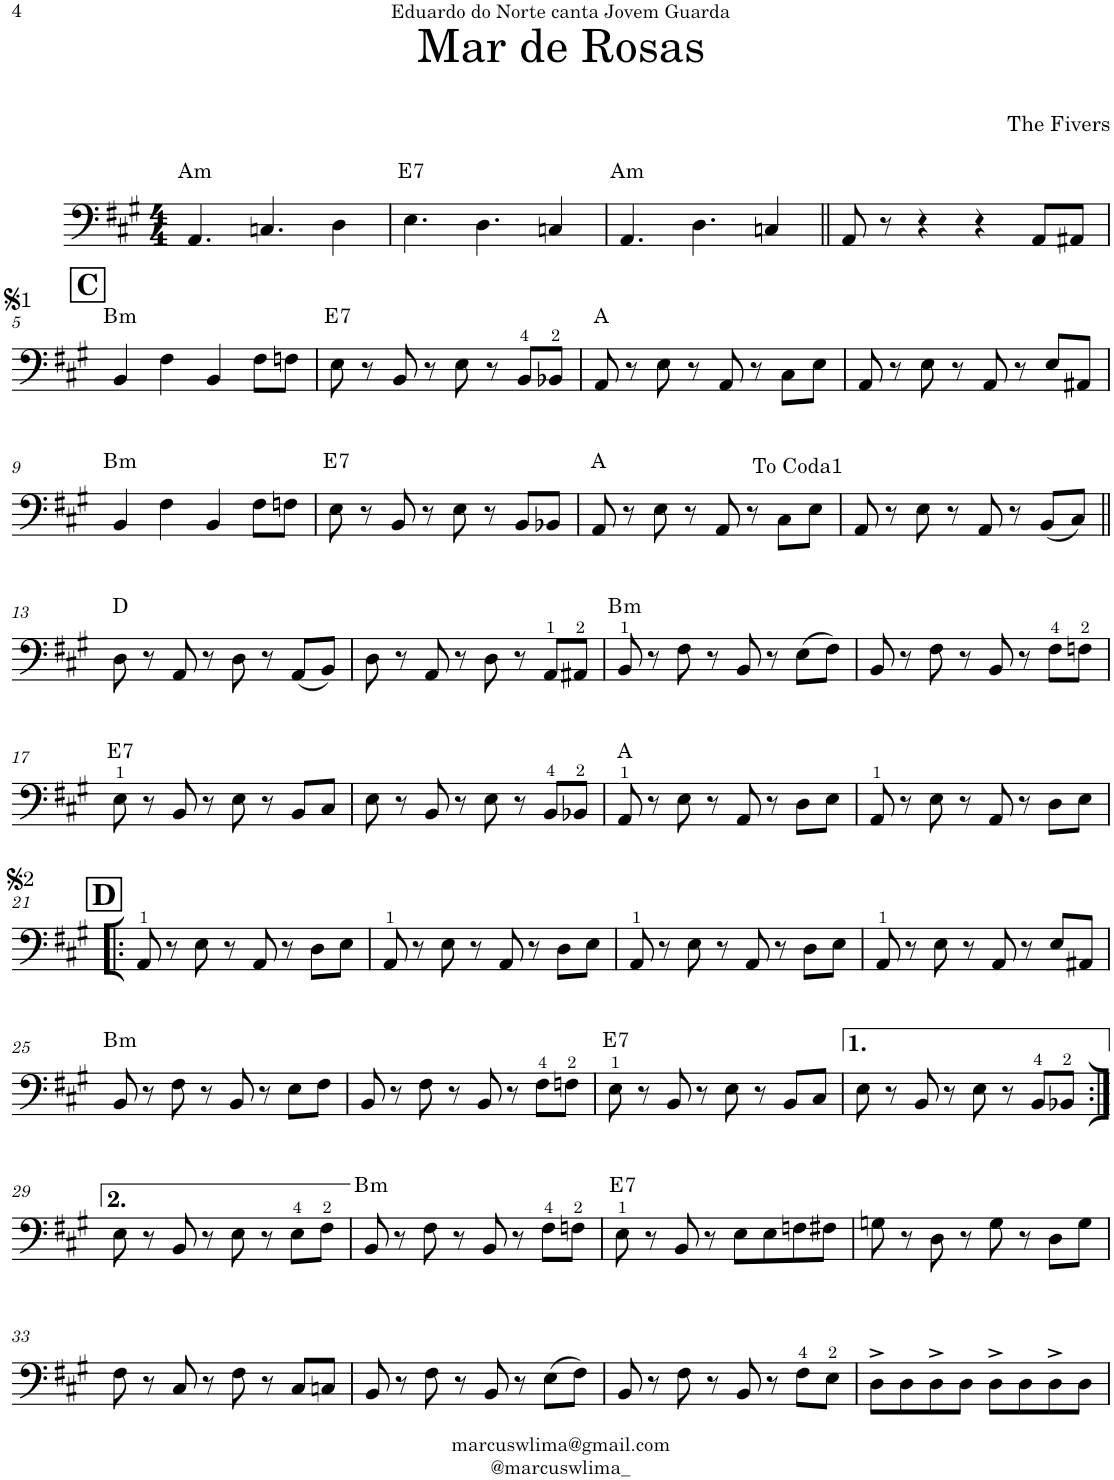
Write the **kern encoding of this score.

**kern	**harte
*part1	*part1
*staff1	*
*I"Electric Bass	*
*I'El. B.	*
!!LO:PB:g=z
*clefF4	*
*Trd7c12	*
*k[f#c#g#]	*
*M4/4	*
=1	=1
!	!LO:H:kt=m
4.AA/	A:min
4.Cn/	.
4D\	.
=2	=2
!	!LO:H:kt=7
4.E\	E:7
4.D\	.
4Cn/	.
=3	=3
!	!LO:H:kt=m
4.AA/	A:min
4.D\	.
4Cn/	.
=4||	=4||
8AA/	.
8r	.
4r	.
4r	.
8AA/L	.
8AA#X/J	.
!!LO:LB:g=z
!!LO:REH:place=s1:a:B:cj:fs=14:t=C
=5	=5
!	!LO:H:kt=m
4BB/	B:min
4F#\	.
4BB/	.
8F#\L	.
8Fn\J	.
=6	=6
!	!LO:H:kt=7
8E\	E:7
8r	.
8BB/	.
8r	.
8E\	.
8r	.
8BB/L	.
8BB-X/J	.
=7	=7
8AA/	A:maj
8r	.
8E\	.
8r	.
8AA/	.
8r	.
8C#\L	.
8E\J	.
=8	=8
8AA/	.
8r	.
8E\	.
8r	.
8AA/	.
8r	.
8E/L	.
8AA#X/J	.
!!LO:LB:g=z
=9	=9
!	!LO:H:kt=m
4BB/	B:min
4F#\	.
4BB/	.
8F#\L	.
8Fn\J	.
=10	=10
!	!LO:H:kt=7
8E\	E:7
8r	.
8BB/	.
8r	.
8E\	.
8r	.
8BB/L	.
8BB-X/J	.
=11	=11
8AA/	A:maj
8r	.
8E\	.
8r	.
8AA/	.
8r	.
8C#\L	.
8E\J	.
=12	=12
8AA/	.
8r	.
8E\	.
8r	.
8AA/	.
8r	.
(8BB/L	.
8C#/J)	.
!LO:TX:a:t=To Coda1	!
!!LO:LB:g=z
=13||	=13||
8D\	D:maj
8r	.
8AA/	.
8r	.
8D\	.
8r	.
(8AA/L	.
8BB/J)	.
=14	=14
8D\	.
8r	.
8AA/	.
8r	.
8D\	.
8r	.
8AA/L	.
8AA#X/J	.
=15	=15
!	!LO:H:kt=m
8BB/	B:min
8r	.
8F#\	.
8r	.
8BB/	.
8r	.
(8E\L	.
8F#\J)	.
=16	=16
8BB/	.
8r	.
8F#\	.
8r	.
8BB/	.
8r	.
8F#\L	.
8Fn\J	.
!!LO:LB:g=z
=17	=17
!	!LO:H:kt=7
8E\	E:7
8r	.
8BB/	.
8r	.
8E\	.
8r	.
8BB/L	.
8C#/J	.
=18	=18
8E\	.
8r	.
8BB/	.
8r	.
8E\	.
8r	.
8BB/L	.
8BB-X/J	.
=19	=19
8AA/	A:maj
8r	.
8E\	.
8r	.
8AA/	.
8r	.
8D\L	.
8E\J	.
=20	=20
8AA/	.
8r	.
8E\	.
8r	.
8AA/	.
8r	.
8D\L	.
8E\J	.
!!LO:LB:g=z
!!LO:REH:place=s1:a:B:cj:fs=14:t=D
=21!|:	=21!|:
8AA/	.
8r	.
8E\	.
8r	.
8AA/	.
8r	.
8D\L	.
8E\J	.
=22	=22
8AA/	.
8r	.
8E\	.
8r	.
8AA/	.
8r	.
8D\L	.
8E\J	.
=23	=23
8AA/	.
8r	.
8E\	.
8r	.
8AA/	.
8r	.
8D\L	.
8E\J	.
=24	=24
8AA/	.
8r	.
8E\	.
8r	.
8AA/	.
8r	.
8E/L	.
8AA#X/J	.
!!LO:LB:g=z
=25	=25
!	!LO:H:kt=m
8BB/	B:min
8r	.
8F#\	.
8r	.
8BB/	.
8r	.
8E\L	.
8F#\J	.
=26	=26
8BB/	.
8r	.
8F#\	.
8r	.
8BB/	.
8r	.
8F#\L	.
8Fn\J	.
=27	=27
!	!LO:H:kt=7
8E\	E:7
8r	.
8BB/	.
8r	.
8E\	.
8r	.
8BB/L	.
8C#/J	.
=28	=28
8E\	.
8r	.
8BB/	.
8r	.
8E\	.
8r	.
8BB/L	.
8BB-X/J	.
!!LO:LB:g=z
=29:|!	=29:|!
8E\	.
8r	.
8BB/	.
8r	.
8E\	.
8r	.
8E\L	.
8F#\J	.
=30	=30
!	!LO:H:kt=m
8BB/	B:min
8r	.
8F#\	.
8r	.
8BB/	.
8r	.
8F#\L	.
8Fn\J	.
=31	=31
!	!LO:H:kt=7
8E\	E:7
8r	.
8BB/	.
8r	.
8E\L	.
8E\	.
8Fn\	.
8F#X\J	.
=32	=32
8Gn\	.
8r	.
8D\	.
8r	.
8G\	.
8r	.
8D\L	.
8G\J	.
!!LO:LB:g=z
=33	=33
8F#\	.
8r	.
8C#/	.
8r	.
8F#\	.
8r	.
8C#/L	.
8Cn/J	.
=34	=34
8BB/	.
8r	.
8F#\	.
8r	.
8BB/	.
8r	.
(8E\L	.
8F#\J)	.
=35	=35
8BB/	.
8r	.
8F#\	.
8r	.
8BB/	.
8r	.
8F#\L	.
8E\J	.
=36	=36
8D^\L	.
8D\	.
8D^\	.
8D\J	.
8D^\L	.
8D\	.
8D^\	.
8D\J	.
=	=
*-	*-
